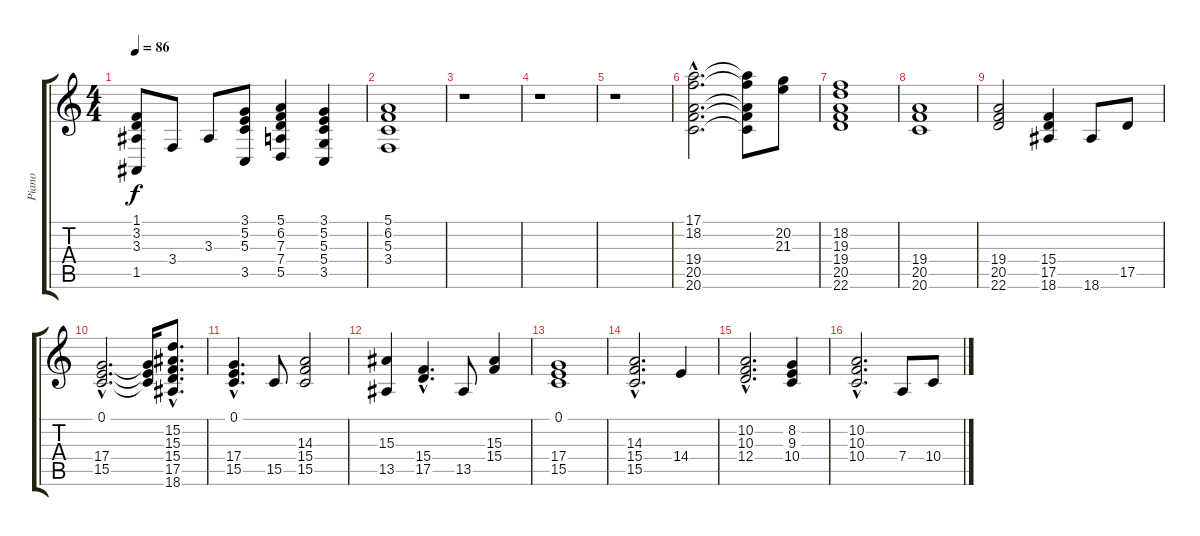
\track ("Piano" "Piano") {instrument acousticgrandpiano}
\staff {score tabs}
\tuning (E4 B3 G3 D3 A2 E2) {hide}
\ts (4 4)
\tempo 86
\clef g2
\ks c
(1.1 3.2 3.3 1.5).8{dy f} 3.4.8 3.3.8 (3.1 5.2 5.3 3.5).8 (5.1 6.2 7.3 7.4 5.5).4 (3.1 5.2 5.3 5.4 3.5).4 |
(5.1 6.2 5.3 3.4).1 |
r.1 |
r.1 |
r.1 |
(17.1{hac} 18.2{hac} 19.4{hac} 20.5{hac} 20.6{hac}).2{d} (17.1{t} 18.2{t} 19.4{t} 20.5{t} 20.6{t}).8 (20.2 21.3).8 |
(18.2 19.3 19.4 20.5 22.6).1 |
(19.4 20.5 20.6).1 |
(19.4 20.5 22.6).2 (15.4 17.5 18.6).4 18.6.8 17.5.8 |
(0.1{hac} 17.4{hac} 15.5{hac}).2{d} (0.1{t} 17.4{t} 15.5{t}).16 (15.2{hac} 15.3{hac} 15.4{hac} 17.5{hac} 18.6{hac}).8{d} |
(0.1{hac} 17.4{hac} 15.5{hac}).4{d} 15.5.8 (14.3 15.4 15.5).2 |
(15.3 13.5).4 (15.4{hac} 17.5{hac}).4{d} 13.5.8 (15.3 15.4).4 |
(0.1 17.4 15.5).1 |
(14.3{hac} 15.4{hac} 15.5{hac}).2{d} 14.4.4 |
(10.2{hac} 10.3{hac} 12.4{hac}).2{d} (8.2 9.3 10.4).4 |
(10.2{hac} 10.3{hac} 10.4{hac}).2{d} 7.4.8 10.4.8
